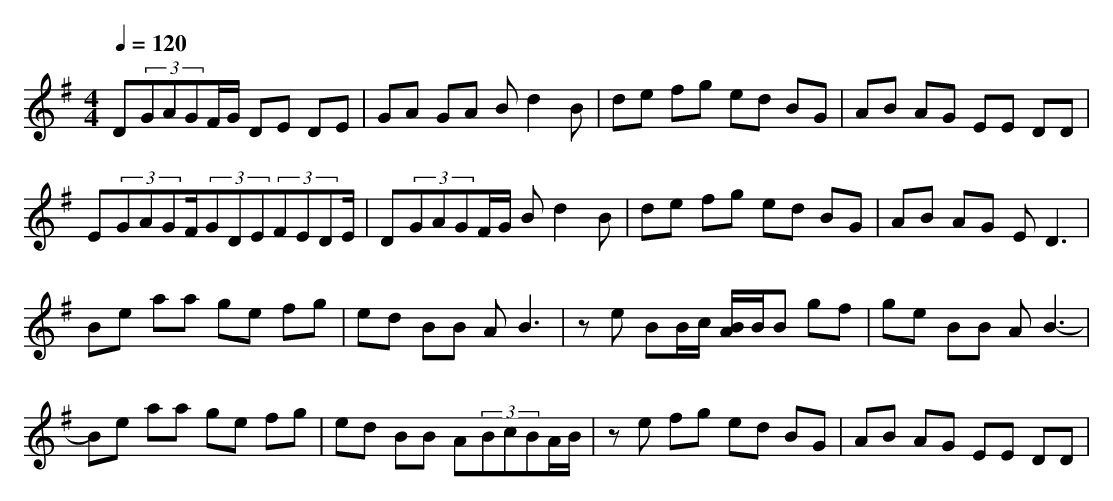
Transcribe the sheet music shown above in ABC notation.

X:1
T:
M: 4/4
L: 1/8
Q:1/4=120
K:G % 1 sharps
D(3GAGF/2G/2 DE DE|GA GA Bd2B|de fg ed BG|AB AG EE DD|
E(3GAGF/2(3GDE(3FEDE/2|D(3GAGF/2G/2 Bd2B|de fg ed BG|AB AG E2<D2|
Be aa ge fg|ed BB AB3|ze BB/2c/2 [B/2A/2]B/2B gf|ge BB AB3-|
Be aa ge fg|ed BB A(3BcBA/2B/2|ze fg ed BG|AB AG EE DD|
